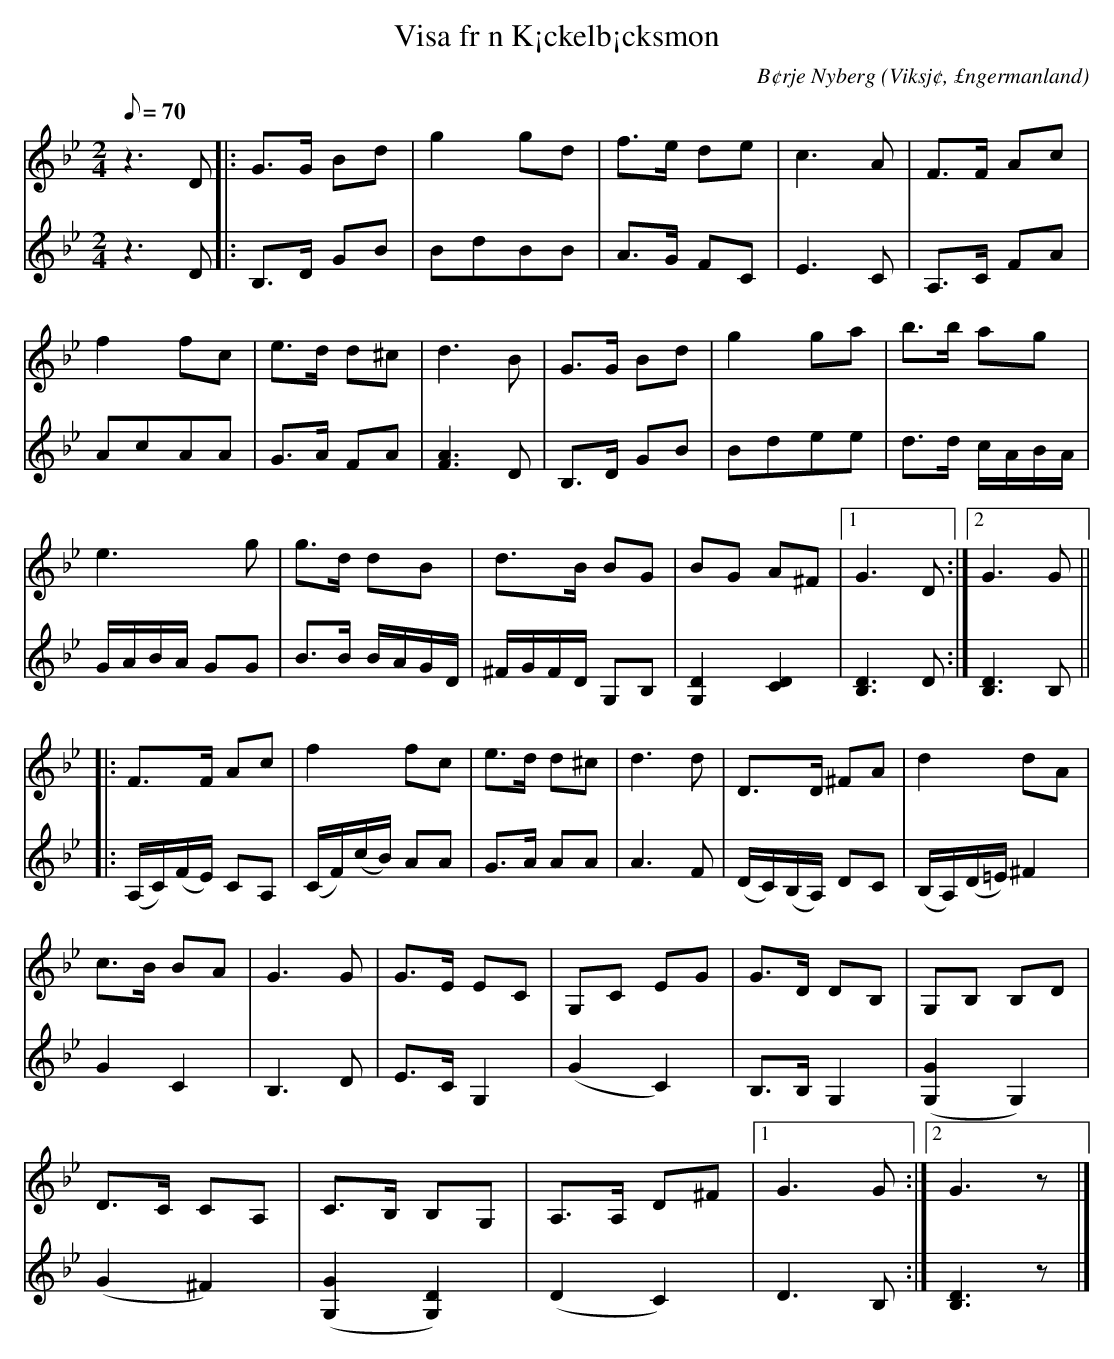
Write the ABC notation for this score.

X:1
T:Visa fr n K¡ckelb¡cksmon
C:B¢rje Nyberg
O:Viksj¢, £ngermanland
M:2/4
L:1/8
Q:70
K:Gm
V:1
z2> D2|: G>G Bd | g2 gd | f>e de | c2>A2 | F>F Ac |
f2 fc | e>d d^c | d2>B2 | G>G Bd |g2 ga | b>b ag |
e2> g2 | g>d dB |d>B BG |BG A^F |1 G2> D2 :|2 G2> G2 ||
|: F>F Ac | f2 fc | e>d d^c | d2>d2 | D>D ^FA | d2 dA |
c>B BA |G2> G2 | G>E EC | G,C EG | G>D DB, | G,B, B,D |
D>C CA, | C>B, B,G, | A,>A, D^F |1 G2> G2 :|2 G2> z2 |]
V:2
z2> D2 |: B,>D GB| BdBB | A>G FC | E2>C2 | A,>C FA |
AcAA | G>A FA | [A2F2]> D2 | B,>D GB | Bdee | d>d c/2A/2B/2A/2 |
G/2A/2B/2A/2 GG | B>B B/2A/2G/2D/2 | ^F/2G/2F/2D/2 G,B, | [G,2D2] [C2D2] | [D2B,2]> D2 :| [D2B,2]> B,2 ||
|: (A,/2C/2)(F/2E/2) CA, | (C/2F/2)(c/2B/2) AA | G>A AA | A2> F2 | (D/2C/2)(B,/2A,/2) DC | (B,/2A,/2)(D/2=E/2) ^F2 |
G2 C2 | B,2> D2 | E>C G,2 |(G2 C2) | B,>B, G,2 | ([G,2G2] G,2) |
(G2 ^F2) | ([G2G,2] [D2G,2]) | (D2 C2) | D2> B,2 :| [D2B,2]> z2 |]
